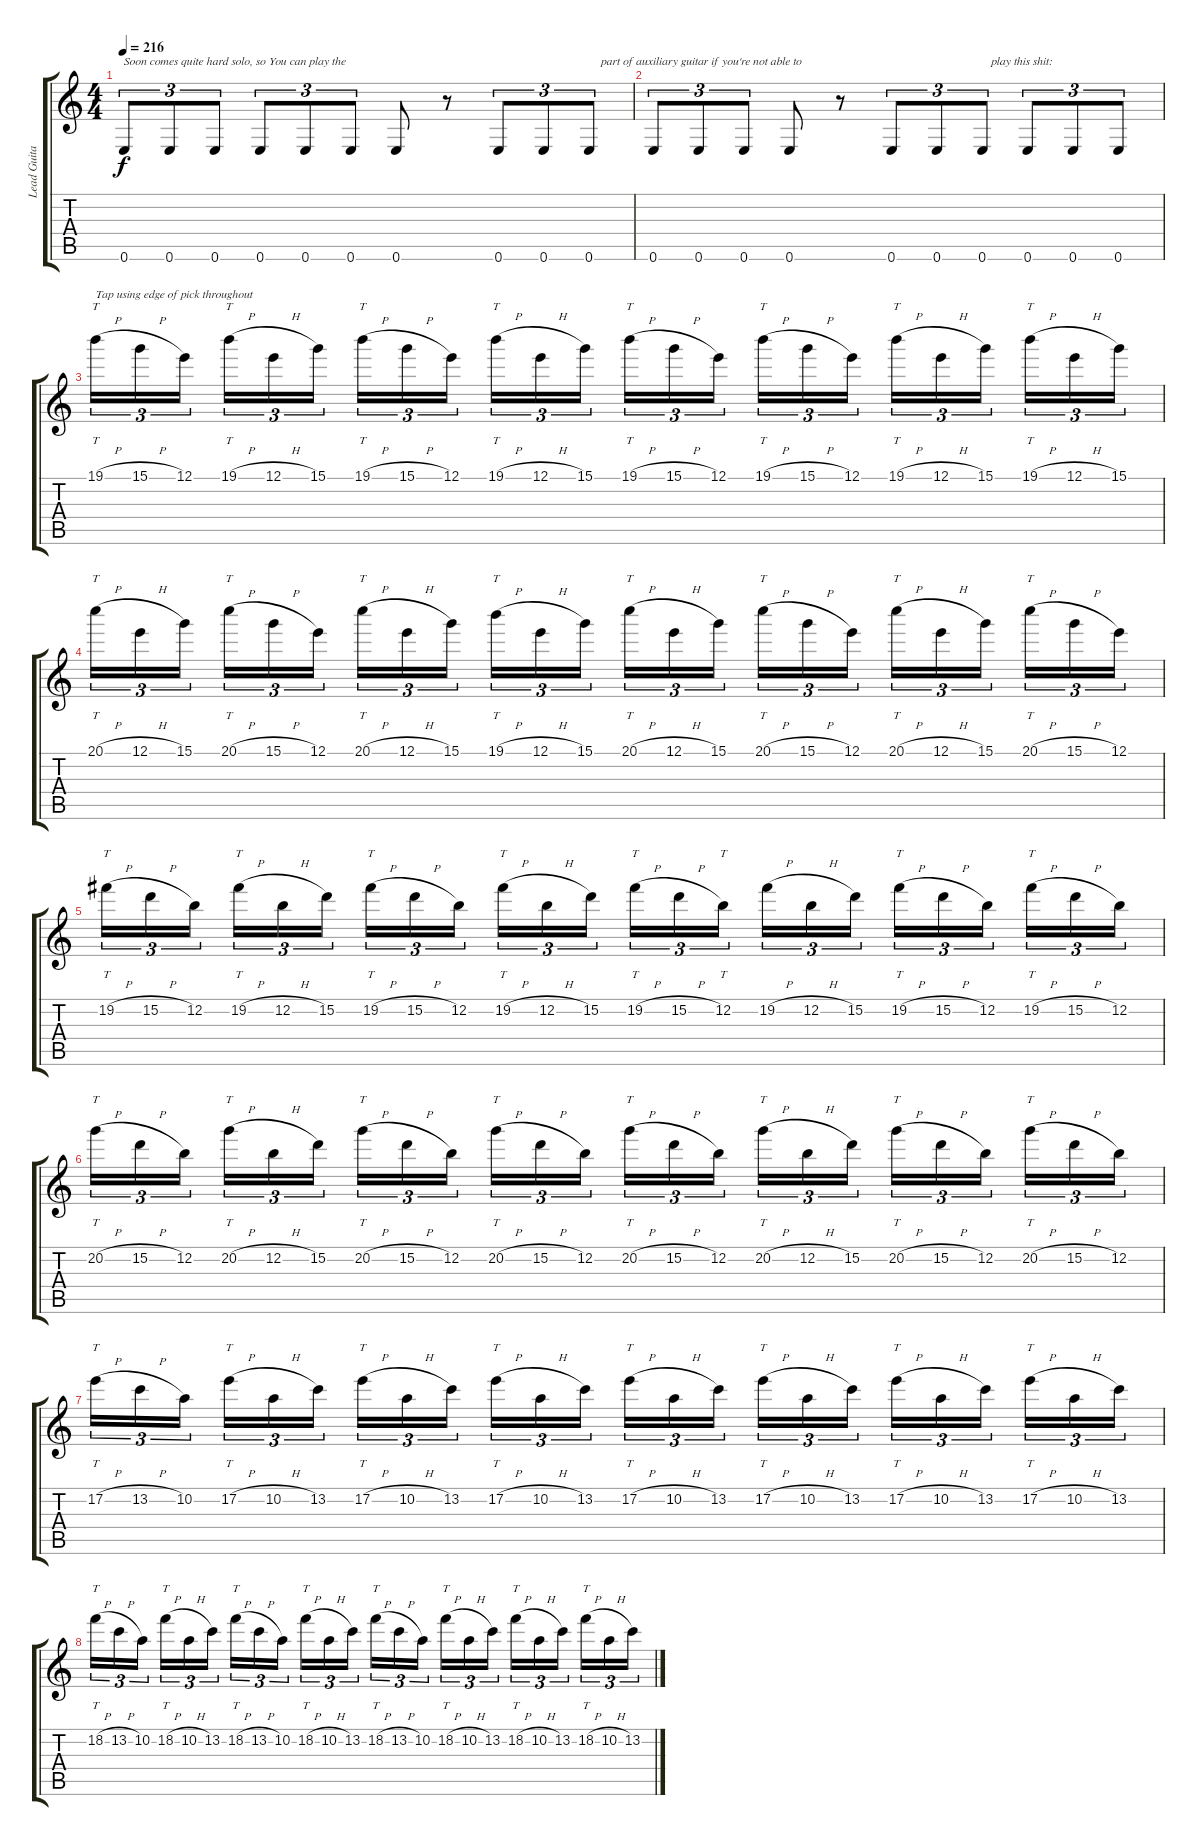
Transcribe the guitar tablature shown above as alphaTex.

\track ("Lead Guitar" "Lead Guita") {instrument distortionguitar}
\staff {score tabs}
\tuning (E4 B3 G3 D3 A2 E2) {hide}
\ts (4 4)
\tempo 216
\clef g2
\ks c
0.6.8{tu (3 2) txt "Soon comes quite hard solo, so You can play the" dy f} 0.6.8{tu (3 2)} 0.6.8{tu (3 2)} 0.6.8{tu (3 2)} 0.6.8{tu (3 2)} 0.6.8{tu (3 2)} 0.6.8 r.8 0.6.8{tu (3 2)} 0.6.8{tu (3 2)} 0.6.8{tu (3 2) txt "    part of auxiliary guitar if you're not able to"} |
0.6.8{tu (3 2)} 0.6.8{tu (3 2)} 0.6.8{tu (3 2)} 0.6.8 r.8 0.6.8{tu (3 2)} 0.6.8{tu (3 2)} 0.6.8{tu (3 2) txt "   play this shit:"} 0.6.8{tu (3 2)} 0.6.8{tu (3 2)} 0.6.8{tu (3 2)} |
19.1{h}.16{tt tu (3 2) txt "Tap using edge of pick throughout"} 15.1{h}.16{tu (3 2)} 12.1.16{tu (3 2) beam splitsecondary} 19.1{h}.16{tt tu (3 2)} 12.1{h}.16{tu (3 2)} 15.1.16{tu (3 2)} 19.1{h}.16{tt tu (3 2)} 15.1{h}.16{tu (3 2)} 12.1.16{tu (3 2) beam splitsecondary} 19.1{h}.16{tt tu (3 2)} 12.1{h}.16{tu (3 2)} 15.1.16{tu (3 2)} 19.1{h}.16{tt tu (3 2)} 15.1{h}.16{tu (3 2)} 12.1.16{tu (3 2) beam splitsecondary} 19.1{h}.16{tt tu (3 2)} 15.1{h}.16{tu (3 2)} 12.1.16{tu (3 2)} 19.1{h}.16{tt tu (3 2)} 12.1{h}.16{tu (3 2)} 15.1.16{tu (3 2) beam splitsecondary} 19.1{h}.16{tt tu (3 2)} 12.1{h}.16{tu (3 2)} 15.1.16{tu (3 2)} |
20.1{h}.16{tt tu (3 2)} 12.1{h}.16{tu (3 2)} 15.1.16{tu (3 2) beam splitsecondary} 20.1{h}.16{tt tu (3 2)} 15.1{h}.16{tu (3 2)} 12.1.16{tu (3 2)} 20.1{h}.16{tt tu (3 2)} 12.1{h}.16{tu (3 2)} 15.1.16{tu (3 2) beam splitsecondary} 19.1{h}.16{tt tu (3 2)} 12.1{h}.16{tu (3 2)} 15.1.16{tu (3 2)} 20.1{h}.16{tt tu (3 2)} 12.1{h}.16{tu (3 2)} 15.1.16{tu (3 2) beam splitsecondary} 20.1{h}.16{tt tu (3 2)} 15.1{h}.16{tu (3 2)} 12.1.16{tu (3 2)} 20.1{h}.16{tt tu (3 2)} 12.1{h}.16{tu (3 2)} 15.1.16{tu (3 2) beam splitsecondary} 20.1{h}.16{tt tu (3 2)} 15.1{h}.16{tu (3 2)} 12.1.16{tu (3 2)} |
19.2{h}.16{tt tu (3 2)} 15.2{h}.16{tu (3 2)} 12.2.16{tu (3 2) beam splitsecondary} 19.2{h}.16{tt tu (3 2)} 12.2{h}.16{tu (3 2)} 15.2.16{tu (3 2)} 19.2{h}.16{tt tu (3 2)} 15.2{h}.16{tu (3 2)} 12.2.16{tu (3 2) beam splitsecondary} 19.2{h}.16{tt tu (3 2)} 12.2{h}.16{tu (3 2)} 15.2.16{tu (3 2)} 19.2{h}.16{tt tu (3 2)} 15.2{h}.16{tu (3 2)} 12.2.16{tt tu (3 2) beam splitsecondary} 19.2{h}.16{tu (3 2)} 12.2{h}.16{tu (3 2)} 15.2.16{tu (3 2)} 19.2{h}.16{tt tu (3 2)} 15.2{h}.16{tu (3 2)} 12.2.16{tu (3 2) beam splitsecondary} 19.2{h}.16{tt tu (3 2)} 15.2{h}.16{tu (3 2)} 12.2.16{tu (3 2)} |
20.2{h}.16{tt tu (3 2)} 15.2{h}.16{tu (3 2)} 12.2.16{tu (3 2) beam splitsecondary} 20.2{h}.16{tt tu (3 2)} 12.2{h}.16{tu (3 2)} 15.2.16{tu (3 2)} 20.2{h}.16{tt tu (3 2)} 15.2{h}.16{tu (3 2)} 12.2.16{tu (3 2) beam splitsecondary} 20.2{h}.16{tt tu (3 2)} 15.2{h}.16{tu (3 2)} 12.2.16{tu (3 2)} 20.2{h}.16{tt tu (3 2)} 15.2{h}.16{tu (3 2)} 12.2.16{tu (3 2) beam splitsecondary} 20.2{h}.16{tt tu (3 2)} 12.2{h}.16{tu (3 2)} 15.2.16{tu (3 2)} 20.2{h}.16{tt tu (3 2)} 15.2{h}.16{tu (3 2)} 12.2.16{tu (3 2) beam splitsecondary} 20.2{h}.16{tt tu (3 2)} 15.2{h}.16{tu (3 2)} 12.2.16{tu (3 2)} |
17.2{h}.16{tt tu (3 2)} 13.2{h}.16{tu (3 2)} 10.2.16{tu (3 2) beam splitsecondary} 17.2{h}.16{tt tu (3 2)} 10.2{h}.16{tu (3 2)} 13.2.16{tu (3 2)} 17.2{h}.16{tt tu (3 2)} 10.2{h}.16{tu (3 2)} 13.2.16{tu (3 2) beam splitsecondary} 17.2{h}.16{tt tu (3 2)} 10.2{h}.16{tu (3 2)} 13.2.16{tu (3 2)} 17.2{h}.16{tt tu (3 2)} 10.2{h}.16{tu (3 2)} 13.2.16{tu (3 2) beam splitsecondary} 17.2{h}.16{tt tu (3 2)} 10.2{h}.16{tu (3 2)} 13.2.16{tu (3 2)} 17.2{h}.16{tt tu (3 2)} 10.2{h}.16{tu (3 2)} 13.2.16{tu (3 2) beam splitsecondary} 17.2{h}.16{tt tu (3 2)} 10.2{h}.16{tu (3 2)} 13.2.16{tu (3 2)} |
18.2{h}.16{tt tu (3 2)} 13.2{h}.16{tu (3 2)} 10.2.16{tu (3 2) beam splitsecondary} 18.2{h}.16{tt tu (3 2)} 10.2{h}.16{tu (3 2)} 13.2.16{tu (3 2)} 18.2{h}.16{tt tu (3 2)} 13.2{h}.16{tu (3 2)} 10.2.16{tu (3 2) beam splitsecondary} 18.2{h}.16{tt tu (3 2)} 10.2{h}.16{tu (3 2)} 13.2.16{tu (3 2)} 18.2{h}.16{tt tu (3 2)} 13.2{h}.16{tu (3 2)} 10.2.16{tu (3 2) beam splitsecondary} 18.2{h}.16{tt tu (3 2)} 10.2{h}.16{tu (3 2)} 13.2.16{tu (3 2)} 18.2{h}.16{tt tu (3 2)} 10.2{h}.16{tu (3 2)} 13.2.16{tu (3 2) beam splitsecondary} 18.2{h}.16{tt tu (3 2)} 10.2{h}.16{tu (3 2)} 13.2.16{tu (3 2)}
